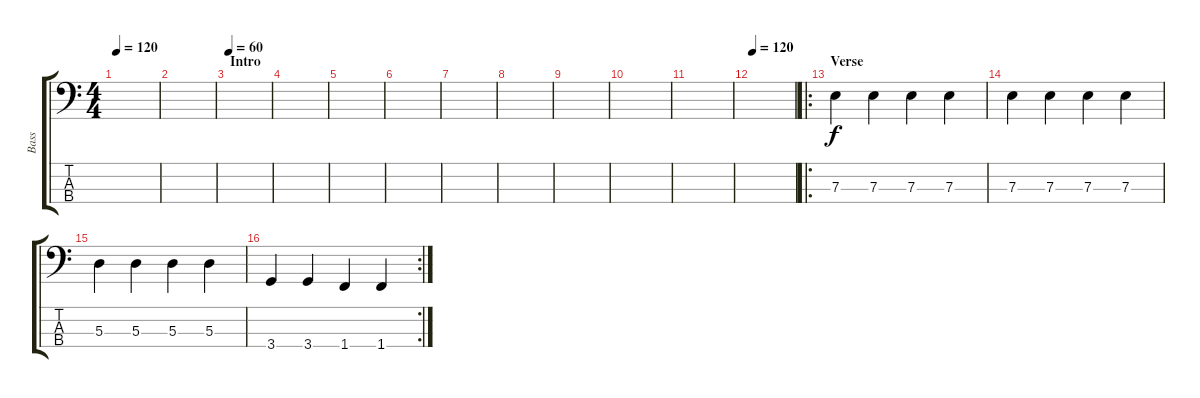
\track ("Bass" "Bass") {instrument electricbassfinger}
\staff {score tabs}
\tuning (G2 D2 A1 E1) {hide}
\ts (4 4)
\tempo 120
\clef f4
\ks c
|
|
\section ("" "Intro")
\tempo 60
|
|
|
|
|
|
|
|
|
\tempo 120
|
\ro
\section ("" "Verse")
7.3.4 7.3.4 7.3.4 7.3.4 |
7.3.4 7.3.4 7.3.4 7.3.4 |
5.3.4 5.3.4 5.3.4 5.3.4 |
\rc 2
3.4.4 3.4.4 1.4.4 1.4.4
